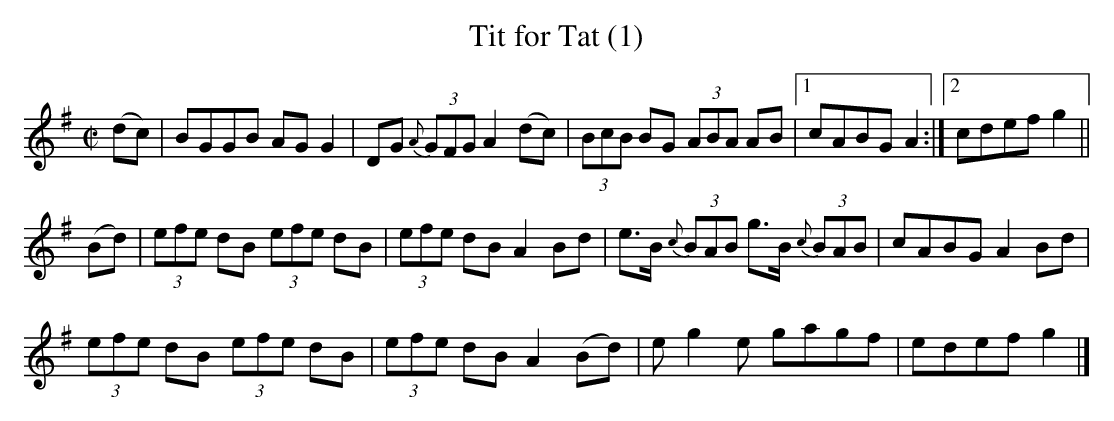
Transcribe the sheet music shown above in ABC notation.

X:1
T:Tit for Tat (1)
M:C|
L:1/8
K:G
(dc)|BGGB AGG2|DG {A}(3GFG A2(dc)|(3BcB BG (3ABA AB|1 cABG A2:|2 cdef g2||
(Bd)|(3efe dB (3efe dB|(3efe dB A2 Bd|e>B {c}(3BAB g>B {c}(3BAB|cABG A2 Bd|
(3efe dB (3efe dB|(3efe dB A2(Bd)|eg2e gagf|edef g2|]
